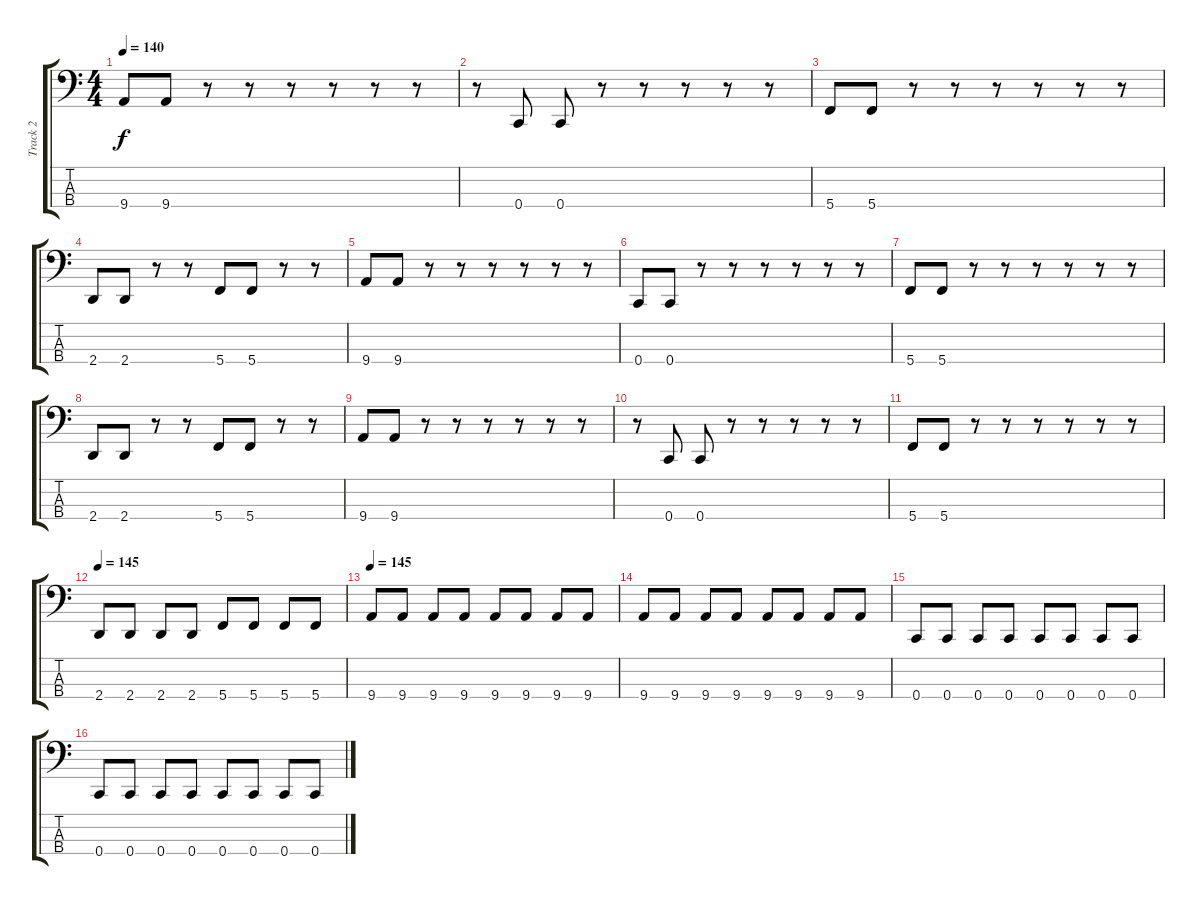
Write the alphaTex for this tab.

\track ("Track 2" "Track 2") {instrument electricbassfinger}
\staff {score tabs}
\tuning (F2 C2 G1 C1) {hide}
\ts (4 4)
\tempo 140
\clef f4
\ks c
9.4.8{dy f} 9.4.8 r.8 r.8 r.8 r.8 r.8 r.8 |
r.8 0.4.8 0.4.8 r.8 r.8 r.8 r.8 r.8 |
5.4.8 5.4.8 r.8 r.8 r.8 r.8 r.8 r.8 |
2.4.8 2.4.8 r.8 r.8 5.4.8 5.4.8 r.8 r.8 |
9.4.8 9.4.8 r.8 r.8 r.8 r.8 r.8 r.8 |
0.4.8 0.4.8 r.8 r.8 r.8 r.8 r.8 r.8 |
5.4.8 5.4.8 r.8 r.8 r.8 r.8 r.8 r.8 |
2.4.8 2.4.8 r.8 r.8 5.4.8 5.4.8 r.8 r.8 |
9.4.8 9.4.8 r.8 r.8 r.8 r.8 r.8 r.8 |
r.8 0.4.8 0.4.8 r.8 r.8 r.8 r.8 r.8 |
5.4.8 5.4.8 r.8 r.8 r.8 r.8 r.8 r.8 |
\tempo 145
2.4.8 2.4.8 2.4.8 2.4.8 5.4.8 5.4.8 5.4.8 5.4.8 |
\tempo 145
9.4.8 9.4.8 9.4.8 9.4.8 9.4.8 9.4.8 9.4.8 9.4.8 |
9.4.8 9.4.8 9.4.8 9.4.8 9.4.8 9.4.8 9.4.8 9.4.8 |
0.4.8 0.4.8 0.4.8 0.4.8 0.4.8 0.4.8 0.4.8 0.4.8 |
0.4.8 0.4.8 0.4.8 0.4.8 0.4.8 0.4.8 0.4.8 0.4.8
